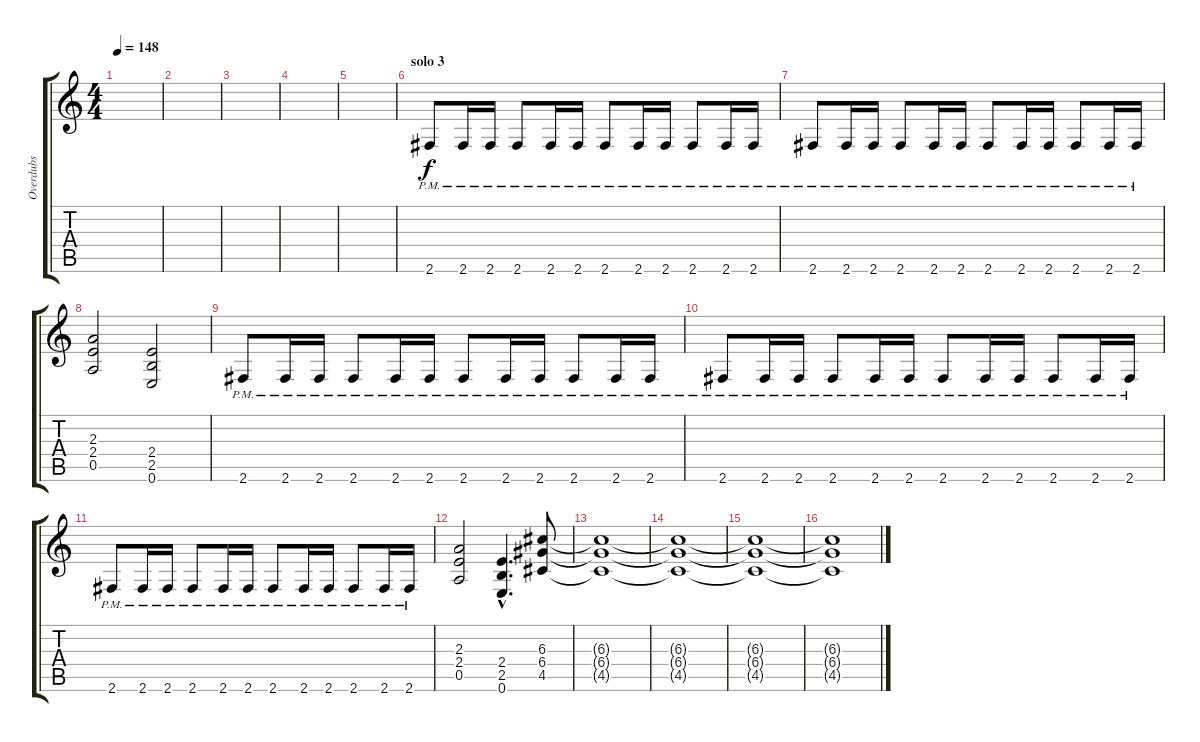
\track ("Overdubs" "Overdubs") {instrument distortionguitar}
\staff {score tabs}
\tuning (E4 B3 G3 D3 A2 E2) {hide}
\ts (4 4)
\tempo 148
\clef g2
\ks c
|
|
|
|
|
\section ("" "solo 3")
2.6{pm}.8{volume 14} 2.6{pm}.16 2.6{pm}.16 2.6{pm}.8 2.6{pm}.16 2.6{pm}.16 2.6{pm}.8 2.6{pm}.16 2.6{pm}.16 2.6{pm}.8 2.6{pm}.16 2.6{pm}.16 |
2.6{pm}.8 2.6{pm}.16 2.6{pm}.16 2.6{pm}.8 2.6{pm}.16 2.6{pm}.16 2.6{pm}.8 2.6{pm}.16 2.6{pm}.16 2.6{pm}.8 2.6{pm}.16 2.6{pm}.16 |
(2.3 2.4 0.5).2 (2.4 2.5 0.6).2 |
2.6{pm}.8 2.6{pm}.16 2.6{pm}.16 2.6{pm}.8 2.6{pm}.16 2.6{pm}.16 2.6{pm}.8 2.6{pm}.16 2.6{pm}.16 2.6{pm}.8 2.6{pm}.16 2.6{pm}.16 |
2.6{pm}.8 2.6{pm}.16 2.6{pm}.16 2.6{pm}.8 2.6{pm}.16 2.6{pm}.16 2.6{pm}.8 2.6{pm}.16 2.6{pm}.16 2.6{pm}.8 2.6{pm}.16 2.6{pm}.16 |
2.6{pm}.8 2.6{pm}.16 2.6{pm}.16 2.6{pm}.8 2.6{pm}.16 2.6{pm}.16 2.6{pm}.8 2.6{pm}.16 2.6{pm}.16 2.6{pm}.8 2.6{pm}.16 2.6{pm}.16 |
(2.3 2.4 0.5).2 (2.4{hac} 2.5{hac} 0.6{hac}).4{d} (6.3 6.4 4.5).8 |
(6.3{t} 6.4{t} 4.5{t}).1 |
(6.3{t} 6.4{t} 4.5{t}).1 |
(6.3{t} 6.4{t} 4.5{t}).1{volume 6} |
(6.3{t} 6.4{t} 4.5{t}).1
